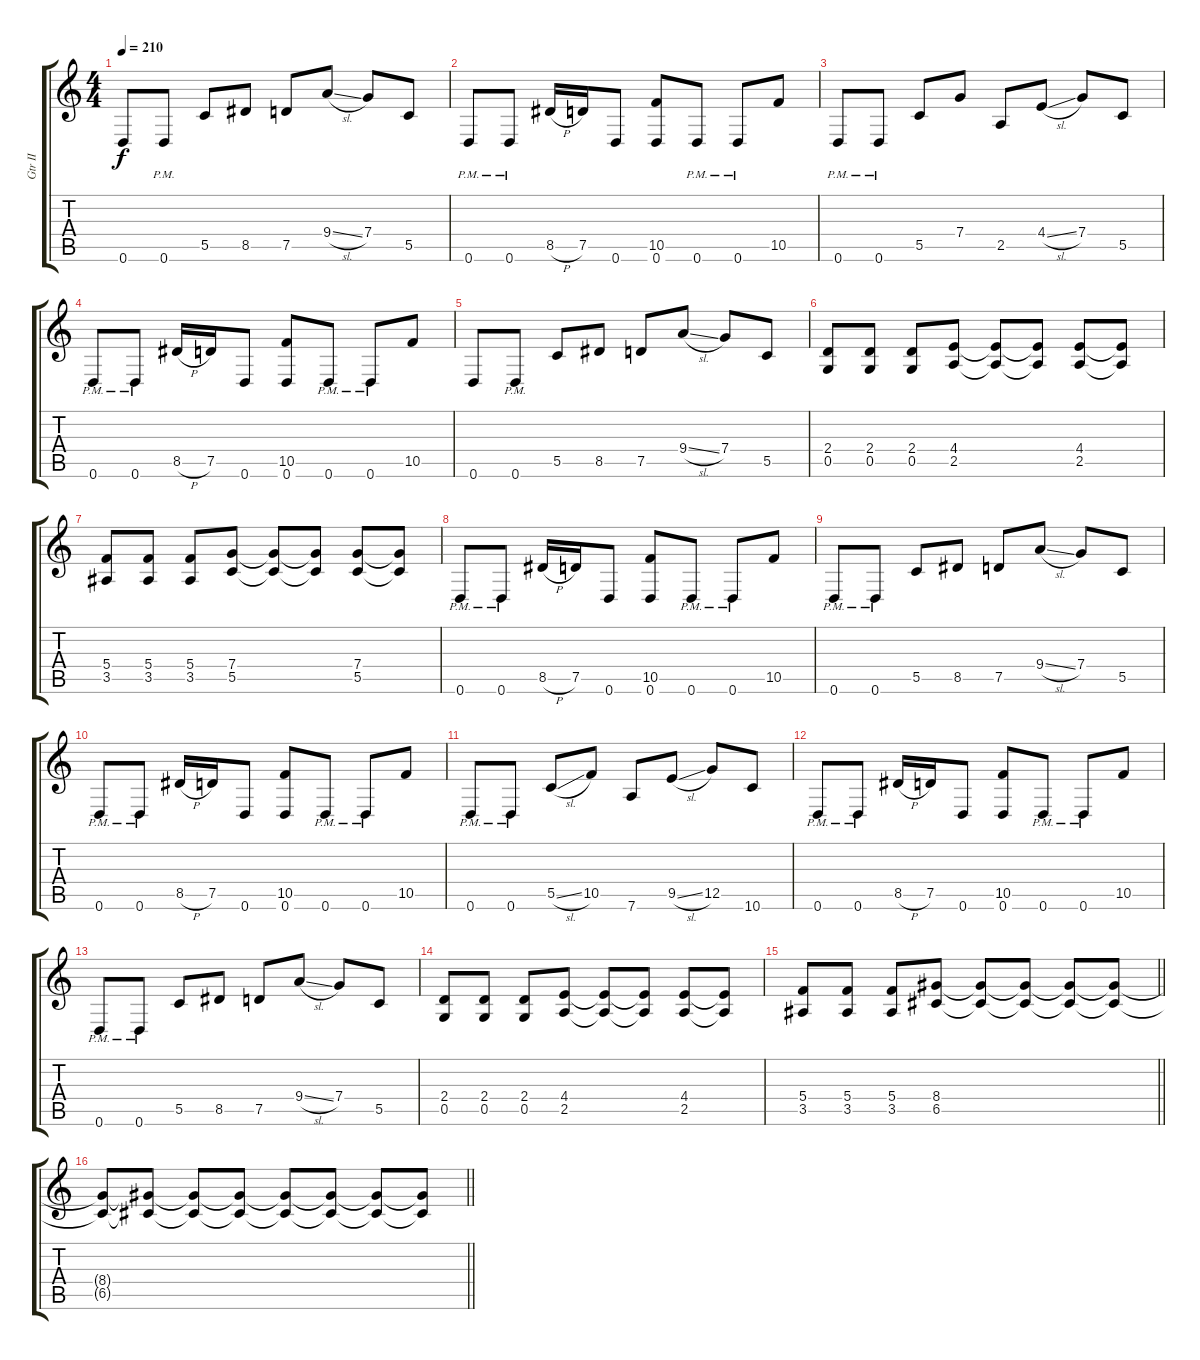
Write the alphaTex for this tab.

\track ("Gtr II" "Gtr II") {instrument overdrivenguitar}
\staff {score tabs}
\tuning (D4 A3 F3 C3 G2 D2) {hide}
\ts (4 4)
\tempo 210
\clef g2
\ks c
0.6.8{dy f} 0.6{pm}.8 5.5.8 8.5.8 7.5.8 9.4{sl}.8 7.4.8 5.5.8 |
0.6{pm}.8 0.6{pm}.8 8.5{h}.16 7.5.16 0.6.8 (10.5 0.6).8 0.6{pm}.8 0.6{pm}.8 10.5.8 |
0.6{pm}.8 0.6{pm}.8 5.5.8 7.4.8 2.5.8 4.4{sl}.8 7.4.8 5.5.8 |
0.6{pm}.8 0.6{pm}.8 8.5{h}.16 7.5.16 0.6.8 (10.5 0.6).8 0.6{pm}.8 0.6{pm}.8 10.5.8 |
0.6.8 0.6{pm}.8 5.5.8 8.5.8 7.5.8 9.4{sl}.8 7.4.8 5.5.8 |
(2.4 0.5).8 (2.4 0.5).8 (2.4 0.5).8 (4.4 2.5).8 (4.4{t} 2.5{t}).8 (4.4{t} 2.5{t}).8 (4.4 2.5).8 (4.4{t} 2.5{t}).8 |
(5.4 3.5).8 (5.4 3.5).8 (5.4 3.5).8 (7.4 5.5).8 (7.4{t} 5.5{t}).8 (7.4{t} 5.5{t}).8 (7.4 5.5).8 (7.4{t} 5.5{t}).8 |
0.6{pm}.8 0.6{pm}.8 8.5{h}.16 7.5.16 0.6.8 (10.5 0.6).8 0.6{pm}.8 0.6{pm}.8 10.5.8 |
0.6{pm}.8 0.6{pm}.8 5.5.8 8.5.8 7.5.8 9.4{sl}.8 7.4.8 5.5.8 |
0.6{pm}.8 0.6{pm}.8 8.5{h}.16 7.5.16 0.6.8 (10.5 0.6).8 0.6{pm}.8 0.6{pm}.8 10.5.8 |
0.6{pm}.8 0.6{pm}.8 5.5{sl}.8 10.5.8 7.6.8 9.5{sl}.8 12.5.8 10.6.8 |
0.6{pm}.8 0.6{pm}.8 8.5{h}.16 7.5.16 0.6.8 (10.5 0.6).8 0.6{pm}.8 0.6{pm}.8 10.5.8 |
0.6{pm}.8 0.6{pm}.8 5.5.8 8.5.8 7.5.8 9.4{sl}.8 7.4.8 5.5.8 |
(2.4 0.5).8 (2.4 0.5).8 (2.4 0.5).8 (4.4 2.5).8 (4.4{t} 2.5{t}).8 (4.4{t} 2.5{t}).8 (4.4 2.5).8 (4.4{t} 2.5{t}).8 |
\barLineRight lightlight
(5.4 3.5).8 (5.4 3.5).8 (5.4 3.5).8 (8.4 6.5).8 (8.4{t} 6.5{t}).8 (8.4{t} 6.5{t}).8 (8.4{t} 6.5{t}).8 (8.4{t} 6.5{t}).8 |
\barLineRight lightlight
(8.4{t} 6.5{t}).8 (8.4{t} 6.5{t}).8 (8.4{t} 6.5{t}).8 (8.4{t} 6.5{t}).8 (8.4{t} 6.5{t}).8 (8.4{t} 6.5{t}).8 (8.4{t} 6.5{t}).8 (8.4{t} 6.5{t}).8
